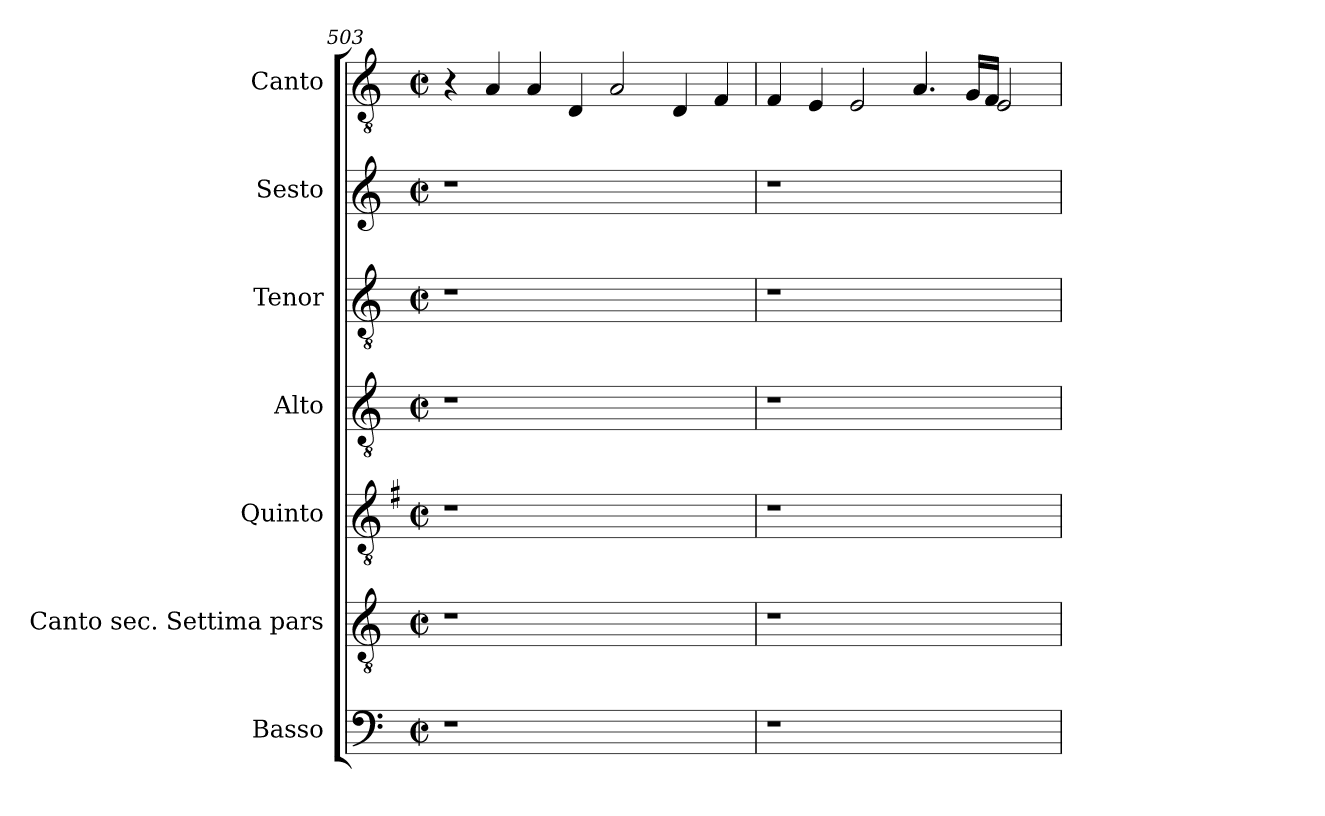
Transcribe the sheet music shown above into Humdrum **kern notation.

**kern	**kern	**kern	**kern	**kern	**kern	**kern
*part7	*part6	*part5	*part4	*part3	*part2	*part1
*staff7	*staff6	*staff5	*staff4	*staff3	*staff2	*staff1
*I"Basso	*I"Canto sec. Settima pars	*I"Quinto	*I"Alto	*I"Tenor	*I"Sesto	*I"Canto
*	*	*I'Quinto	*I'Alto	*I'Tenor	*I'Sesto	*I'Canto
*clefF4	*clefGv2	*clefGv2	*clefGv2	*clefGv2	*clefG2	*clefGv2
*k[]	*k[]	*k[f#]	*k[]	*k[]	*k[]	*k[]
*C:	*C:	*G:	*C:	*C:	*C:	*C:
*M2/2	*M2/2	*M2/2	*M2/2	*M2/2	*M2/2	*M2/2
*met(c|)	*met(c|)	*met(c|)	*met(c|)	*met(c|)	*met(c|)	*met(c|)
=503	=503	=503	=503	=503	=503	=503
1r	1r	1r	1r	1r	1r	4r
.	.	.	.	.	.	4A/
.	.	.	.	.	.	4A/
.	.	.	.	.	.	4D/
1ryy	1ryy	1ryy	1ryy	1ryy	1ryy	2A/
.	.	.	.	.	.	4D/
.	.	.	.	.	.	4F/
!!LO:LB:g=z
=504	=504	=504	=504	=504	=504	=504
*	*	*	*	*	*	*^
1r	1r	1r	1r	1r	1r	4F/	1ryy
.	.	.	.	.	.	4E/	.
.	.	.	.	.	.	2E/	.
2...ryy	2...ryy	2...ryy	2...ryy	2...ryy	2...ryy	4.A/	4..ryy
.	.	.	.	.	.	16G/LL	.
.	.	.	.	.	.	(<16F/JJ	2E/)
.	.	.	.	.	.	4..ryy	.
*	*	*	*	*	*	*v	*v
=	=	=	=	=	=	=
*-	*-	*-	*-	*-	*-	*-
